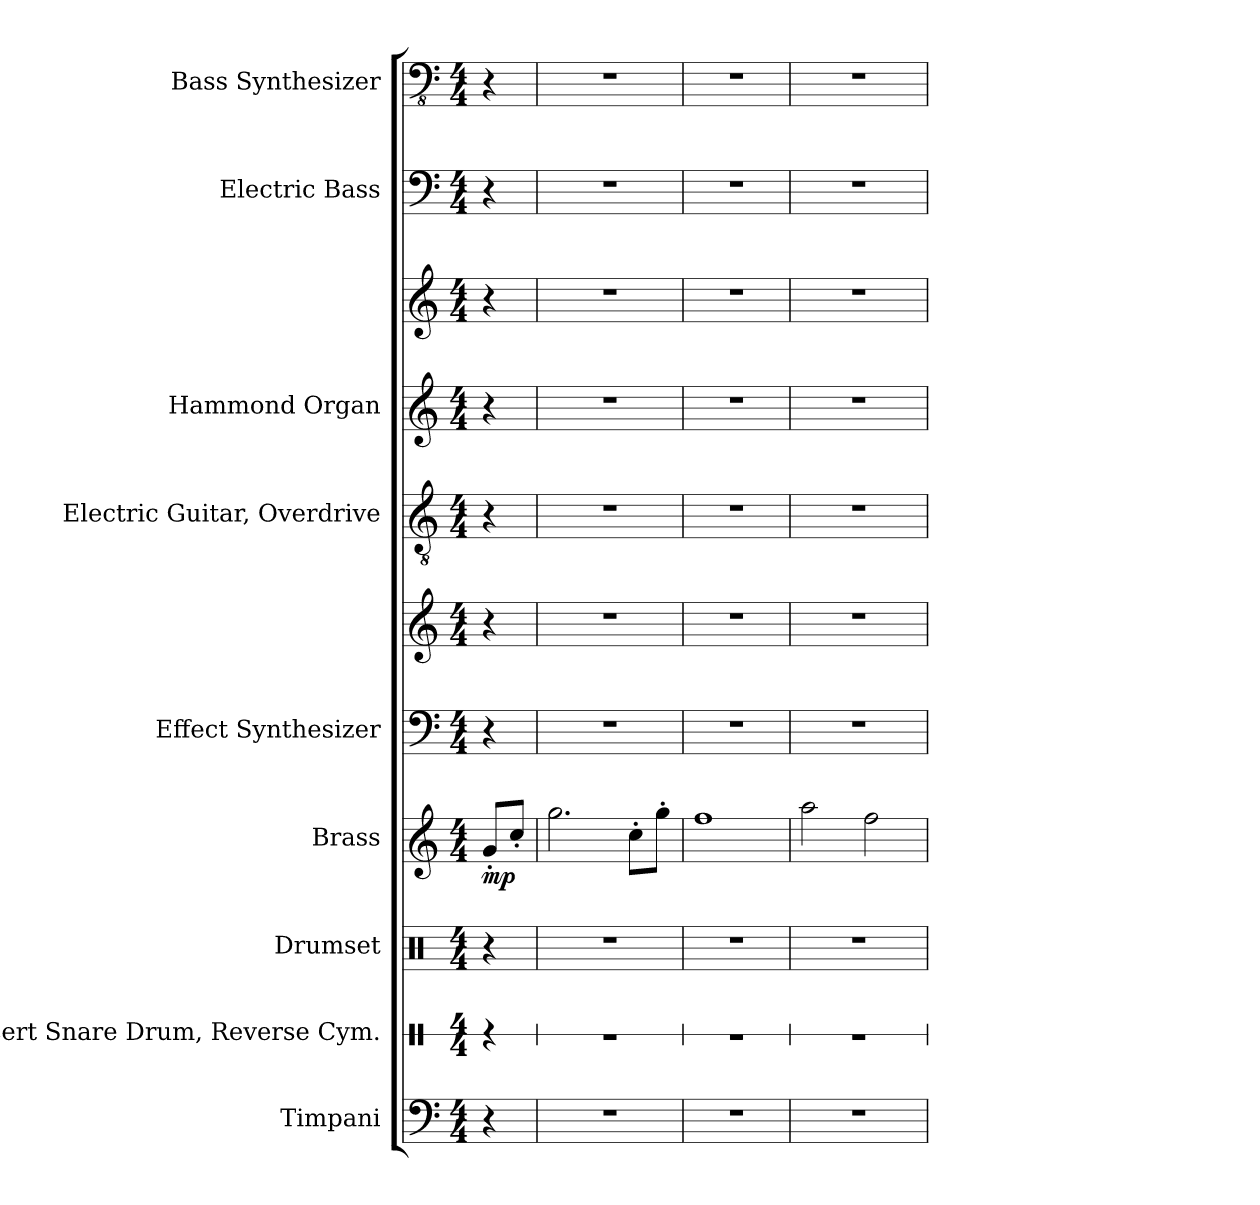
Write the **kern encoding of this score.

**kern	**kern	**kern	**kern	**dynam	**kern	**kern	**kern	**kern	**kern	**kern	**kern
*part9	*part8	*part7	*part6	*part6	*part5	*part5	*part4	*part3	*part3	*part2	*part1
*staff11	*staff10	*staff9	*staff8	*staff8	*staff7	*staff6	*staff5	*staff4	*staff3	*staff2	*staff1
*I"Timpani	*I"Concert Snare Drum, Reverse Cym.	*I"Drumset	*I"Brass	*	*I"Effect Synthesizer	*	*I"Electric Guitar, Overdrive	*I"Hammond Organ	*	*I"Electric Bass	*I"Bass Synthesizer
*I'Timp.	*I'Con. Sn.	*I'D. Set	*I'Brass	*	*I'Synth.	*	*I'El. Guit.	*I'Hm. Org.	*	*I'El. B.	*I'Synth.
*	*stria1	*	*	*	*	*	*	*	*	*	*
*clefF4	*clefX	*clefX	*clefG2	*	*clefF4	*clefG2	*clefGv2	*clefG2	*clefG2	*clefF4	*clefFv4
*	*	*	*	*	*	*	*	*	*	*ITrd7c12	*
*k[]	*k[]	*k[]	*k[]	*	*k[]	*k[]	*k[]	*k[]	*k[]	*k[]	*k[]
*M4/4	*M4/4	*M4/4	*M4/4	*	*M4/4	*M4/4	*M4/4	*M4/4	*M4/4	*M4/4	*M4/4
*MM76	*MM76	*MM76	*MM76	*	*MM76	*MM76	*MM76	*MM76	*MM76	*MM76	*MM76
=1	=1	=1	=1	=1	=1	=1	=1	=1	=1	=1	=1
!	!	!	!	!LO:DY:b	!	!	!	!	!	!	!
4r	4r	4r	8g'/L	mp	4r	4r	4r	4r	4r	4r	4r
.	.	.	8cc'/J	.	.	.	.	.	.	.	.
=2	=2	=2	=2	=2	=2	=2	=2	=2	=2	=2	=2
1r	1r	1r	2.gg\	.	1r	1r	1r	1r	1r	1r	1r
.	.	.	8cc'\L	.	.	.	.	.	.	.	.
.	.	.	8gg'\J	.	.	.	.	.	.	.	.
=3	=3	=3	=3	=3	=3	=3	=3	=3	=3	=3	=3
1r	1r	1r	1ff	.	1r	1r	1r	1r	1r	1r	1r
=4	=4	=4	=4	=4	=4	=4	=4	=4	=4	=4	=4
1r	1r	1r	2aa\	.	1r	1r	1r	1r	1r	1r	1r
.	.	.	2ff\	.	.	.	.	.	.	.	.
=	=	=	=	=	=	=	=	=	=	=	=
*-	*-	*-	*-	*-	*-	*-	*-	*-	*-	*-	*-
